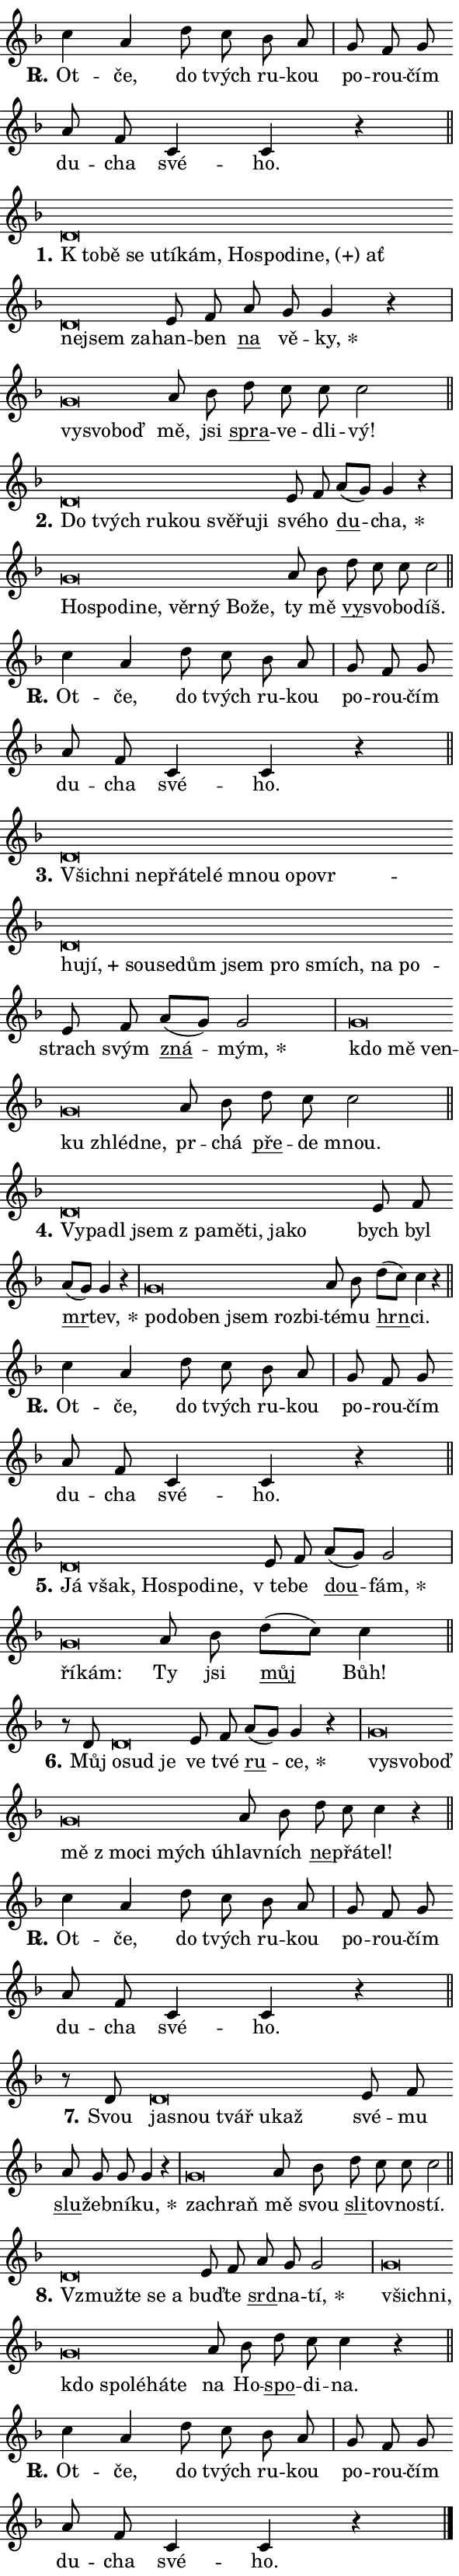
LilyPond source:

\version "2.24.0"
\header { tagline = "" }
\paper {
  indent = 0\cm
  top-margin = 0\cm
  right-margin = 0.13\cm % to fit lyric hyphens
  bottom-margin = 0\cm
  left-margin = 0\cm
  paper-width = 10\cm
  page-breaking = #ly:one-page-breaking
  system-system-spacing.basic-distance = #11
  score-system-spacing.basic-distance = #11
  ragged-last = ##f
}


%% Author: Thomas Morley
%% https://lists.gnu.org/archive/html/lilypond-user/2020-05/msg00002.html
#(define (line-position grob)
"Returns position of @var[grob} in current system:
   @code{'start}, if at first time-step
   @code{'end}, if at last time-step
   @code{'middle} otherwise
"
  (let* ((col (ly:item-get-column grob))
         (ln (ly:grob-object col 'left-neighbor))
         (rn (ly:grob-object col 'right-neighbor))
         (col-to-check-left (if (ly:grob? ln) ln col))
         (col-to-check-right (if (ly:grob? rn) rn col))
         (break-dir-left
           (and
             (ly:grob-property col-to-check-left 'non-musical #f)
             (ly:item-break-dir col-to-check-left)))
         (break-dir-right
           (and
             (ly:grob-property col-to-check-right 'non-musical #f)
             (ly:item-break-dir col-to-check-right))))
        (cond ((eqv? 1 break-dir-left) 'start)
              ((eqv? -1 break-dir-right) 'end)
              (else 'middle))))

#(define (tranparent-at-line-position vctor)
  (lambda (grob)
  "Relying on @code{line-position} select the relevant enry from @var{vctor}.
Used to determine transparency,"
    (case (line-position grob)
      ((end) (not (vector-ref vctor 0)))
      ((middle) (not (vector-ref vctor 1)))
      ((start) (not (vector-ref vctor 2))))))

noteHeadBreakVisibility =
#(define-music-function (break-visibility)(vector?)
"Makes @code{NoteHead}s transparent relying on @var{break-visibility}"
#{
  \override NoteHead.transparent =
    #(tranparent-at-line-position break-visibility)
#})

#(define delete-ledgers-for-transparent-note-heads
  (lambda (grob)
    "Reads whether a @code{NoteHead} is transparent.
If so this @code{NoteHead} is removed from @code{'note-heads} from
@var{grob}, which is supposed to be @code{LedgerLineSpanner}.
As a result ledgers are not printed for this @code{NoteHead}"
    (let* ((nhds-array (ly:grob-object grob 'note-heads))
           (nhds-list
             (if (ly:grob-array? nhds-array)
                 (ly:grob-array->list nhds-array)
                 '()))
           ;; Relies on the transparent-property being done before
           ;; Staff.LedgerLineSpanner.after-line-breaking is executed.
           ;; This is fragile ...
           (to-keep
             (remove
               (lambda (nhd)
                 (ly:grob-property nhd 'transparent #f))
               nhds-list)))
      ;; TODO find a better method to iterate over grob-arrays, similiar
      ;; to filter/remove etc for lists
      ;; For now rebuilt from scratch
      (set! (ly:grob-object grob 'note-heads)  '())
      (for-each
        (lambda (nhd)
          (ly:pointer-group-interface::add-grob grob 'note-heads nhd))
        to-keep))))

squashNotes = {
  \override NoteHead.X-extent = #'(-0.2 . 0.2)
  \override NoteHead.Y-extent = #'(-0.75 . 0)
  \override NoteHead.stencil =
    #(lambda (grob)
       (let ((pos (ly:grob-property grob 'staff-position)))
         (begin
           (if (< pos -7) (display "ERROR: Lower brevis then expected\n") (display ""))
           (if (<= pos -6) ly:text-interface::print ly:note-head::print))))
}
unSquashNotes = {
  \revert NoteHead.X-extent
  \revert NoteHead.Y-extent
  \revert NoteHead.stencil
}

hideNotes = \noteHeadBreakVisibility #begin-of-line-visible
unHideNotes = \noteHeadBreakVisibility #all-visible

% work-around for resetting accidentals
% https://lilypond.org/doc/v2.23/Documentation/notation/displaying-rhythms#unmetered-music
cadenzaMeasure = {
  \cadenzaOff
  \partial 1024 s1024
  \cadenzaOn
}

#(define-markup-command (accent layout props text) (markup?)
  "Underline accented syllable"
  (interpret-markup layout props
    #{\markup \override #'(offset . 4.3) \underline { #text }#}))

responsum = \markup \concat {
  "R" \hspace #-1.05 \path #0.1 #'((moveto 0 0.07) (lineto 0.9 0.8)) \hspace #0.05 "."
}

spaceSize = #0.6828661417322834 % exact space size for TeX Gyre Schola

\layout {
  \context {
    \Staff
    \remove "Time_signature_engraver"
    \override LedgerLineSpanner.after-line-breaking = #delete-ledgers-for-transparent-note-heads
  }
  \context {
    \Lyrics {
      \override LyricSpace.minimum-distance = \spaceSize
      \override LyricText.font-name = #"TeX Gyre Schola"
      \override LyricText.font-size = 1
      \override StanzaNumber.font-name = #"TeX Gyre Schola Bold"
      \override StanzaNumber.font-size = 1
    }
  }
  \context {
    \Score 
    \override NoteHead.text =
      #(lambda (grob) 
        (let ((pos (ly:grob-property grob 'staff-position)))
          #{\markup {
            \combine
              \halign #-0.55 \raise #(if (= pos -6) 0 0.5) \override #'(thickness . 2) \draw-line #'(3.2 . 0)
              \musicglyph "noteheads.sM1"
          }#}))
  }
}

% magnetic-lyrics.ily
%
%   written by
%     Jean Abou Samra <jean@abou-samra.fr>
%     Werner Lemberg <wl@gnu.org>
%
%   adapted by
%     Jiri Hon <jiri.hon@gmail.com>
%
% Version 2022-Apr-15

% https://www.mail-archive.com/lilypond-user@gnu.org/msg149350.html

#(define (Left_hyphen_pointer_engraver context)
   "Collect syllable-hyphen-syllable occurrences in lyrics and store
them in properties.  This engraver only looks to the left.  For
example, if the lyrics input is @code{foo -- bar}, it does the
following.

@itemize @bullet
@item
Set the @code{text} property of the @code{LyricHyphen} grob between
@q{foo} and @q{bar} to @code{foo}.

@item
Set the @code{left-hyphen} property of the @code{LyricText} grob with
text @q{foo} to the @code{LyricHyphen} grob between @q{foo} and
@q{bar}.
@end itemize

Use this auxiliary engraver in combination with the
@code{lyric-@/text::@/apply-@/magnetic-@/offset!} hook."
   (let ((hyphen #f)
         (text #f))
     (make-engraver
      (acknowledgers
       ((lyric-syllable-interface engraver grob source-engraver)
        (set! text grob)))
      (end-acknowledgers
       ((lyric-hyphen-interface engraver grob source-engraver)
        ;(when (not (grob::has-interface grob 'lyric-space-interface))
          (set! hyphen grob)));)
      ((stop-translation-timestep engraver)
       (when (and text hyphen)
         (ly:grob-set-object! text 'left-hyphen hyphen))
       (set! text #f)
       (set! hyphen #f)))))

#(define (lyric-text::apply-magnetic-offset! grob)
   "If the space between two syllables is less than the value in
property @code{LyricText@/.details@/.squash-threshold}, move the right
syllable to the left so that it gets concatenated with the left
syllable.

Use this function as a hook for
@code{LyricText@/.after-@/line-@/breaking} if the
@code{Left_@/hyphen_@/pointer_@/engraver} is active."
   (let ((hyphen (ly:grob-object grob 'left-hyphen #f)))
     (when hyphen
       (let ((left-text (ly:spanner-bound hyphen LEFT)))
         (when (grob::has-interface left-text 'lyric-syllable-interface)
           (let* ((common (ly:grob-common-refpoint grob left-text X))
                  (this-x-ext (ly:grob-extent grob common X))
                  (left-x-ext
                   (begin
                     ;; Trigger magnetism for left-text.
                     (ly:grob-property left-text 'after-line-breaking)
                     (ly:grob-extent left-text common X)))
                  ;; `delta` is the gap width between two syllables.
                  (delta (- (interval-start this-x-ext)
                            (interval-end left-x-ext)))
                  (details (ly:grob-property grob 'details))
                  (threshold (assoc-get 'squash-threshold details 0.2)))
             (when (< delta threshold)
               (let* (;; We have to manipulate the input text so that
                      ;; ligatures crossing syllable boundaries are not
                      ;; disabled.  For languages based on the Latin
                      ;; script this is essentially a beautification.
                      ;; However, for non-Western scripts it can be a
                      ;; necessity.
                      (lt (ly:grob-property left-text 'text))
                      (rt (ly:grob-property grob 'text))
                      (is-space (grob::has-interface hyphen 'lyric-space-interface))
                      (space (if is-space " " ""))
                      (extra-delta (if is-space spaceSize 0))
                      ;; Append new syllable.
                      (ltrt-space (if (and (string? lt) (string? rt))
                                (string-append lt space rt)
                                (make-concat-markup (list lt space rt))))
                      ;; Right-align `ltrt` to the right side.
                      (ltrt-space-markup (grob-interpret-markup
                               grob
                               (make-translate-markup
                                (cons (interval-length this-x-ext) 0)
                                (make-right-align-markup ltrt-space)))))
                 (begin
                   ;; Don't print `left-text`.
                   (ly:grob-set-property! left-text 'stencil #f)
                   ;; Set text and stencil (which holds all collected
                   ;; syllables so far) and shift it to the left.
                   (ly:grob-set-property! grob 'text ltrt-space)
                   (ly:grob-set-property! grob 'stencil ltrt-space-markup)
                   (ly:grob-translate-axis! grob (- (- delta extra-delta)) X))))))))))


#(define (lyric-hyphen::displace-bounds-first grob)
   ;; Make very sure this callback isn't triggered too early.
   (let ((left (ly:spanner-bound grob LEFT))
         (right (ly:spanner-bound grob RIGHT)))
     (ly:grob-property left 'after-line-breaking)
     (ly:grob-property right 'after-line-breaking)
     (ly:lyric-hyphen::print grob)))

squashThreshold = #0.4

\layout {
  \context {
    \Lyrics
    \consists #Left_hyphen_pointer_engraver
    \override LyricText.after-line-breaking =
      #lyric-text::apply-magnetic-offset!
    \override LyricHyphen.stencil = #lyric-hyphen::displace-bounds-first
    \override LyricText.details.squash-threshold = \squashThreshold
    \override LyricHyphen.minimum-distance = 0
    \override LyricHyphen.minimum-length = \squashThreshold
  }
}

squashText = \override LyricText.details.squash-threshold = 9999
unSquashText = \override LyricText.details.squash-threshold = \squashThreshold

leftText = \override LyricText.self-alignment-X = #LEFT
unLeftText = \revert LyricText.self-alignment-X

starOffset = #(lambda (grob) 
                (let ((x_offset (ly:self-alignment-interface::aligned-on-x-parent grob)))
                  (if (= x_offset 0) 0 (+ x_offset 1.2))))

star = #(define-music-function (syllable)(string?)
"Append star separator at the end of a syllable"
#{
  \once \override LyricText.X-offset = #starOffset
  \lyricmode { \markup {
    #syllable
    \override #'((font-name . "TeX Gyre Schola Bold")) \hspace #0.2 \lower #0.65 \larger "*"
  } }
#})

starAccent = #(define-music-function (syllable)(string?)
"Append star separator at the end of a syllable and make accent"
#{
  \once \override LyricText.X-offset = #starOffset
  \lyricmode { \markup {
    \accent #syllable
    \override #'((font-name . "TeX Gyre Schola Bold")) \hspace #0.2 \lower #0.65 \larger "*"
  } }
#})

breath = #(define-music-function (syllable)(string?)
"Append breathing indicator at the end of a syllable"
#{
  \lyricmode { \markup { #syllable "+" } }
#})

optionalBreath = #(define-music-function (syllable)(string?)
"Append optional breathing indicator at the end of a syllable"
#{
  \lyricmode { \markup { #syllable "(+)" } }
#})


\score {
    <<
        \new Voice = "melody" { \cadenzaOn \key f \major \relative { c''4 a d8 c bes a \cadenzaMeasure \bar "|" g f g \bar "" a f \bar "" c4 c r \cadenzaMeasure \bar "||" \break } }
        \new Lyrics \lyricsto "melody" { \lyricmode { \set stanza = \responsum
Ot -- če, do tvých ru -- kou po -- rou -- čím du -- cha své -- ho. } }
    >>
    \layout {}
}

\score {
    <<
        \new Voice = "melody" { \cadenzaOn \key f \major \relative { \squashNotes d'\breve*1/16 \hideNotes \breve*1/16 \bar "" \breve*1/16 \bar "" \breve*1/16 \bar "" \breve*1/16 \bar "" \breve*1/16 \bar "" \breve*1/16 \bar "" \breve*1/16 \bar "" \breve*1/16 \bar "" \breve*1/16 \bar "" \breve*1/16 \bar "" \breve*1/16 \bar "" \breve*1/16 \breve*1/16 \bar "" \unHideNotes \unSquashNotes e8 f \bar "" a g g4 r \cadenzaMeasure \bar "|" \squashNotes g\breve*1/16 \hideNotes \breve*1/16 \breve*1/16 \bar "" \unHideNotes \unSquashNotes a8 bes \bar "" d c c c2 \cadenzaMeasure \bar "||" \break } }
        \new Lyrics \lyricsto "melody" { \lyricmode { \set stanza = "1."
\leftText "K to" -- \squashText bě se u -- tí -- kám, Ho -- spo -- di -- \optionalBreath ne, ať nej -- sem za -- \unLeftText \unSquashText han -- ben \markup \accent na vě -- \star ky, \leftText vy -- \squashText svo -- boď \unLeftText \unSquashText mě, jsi \markup \accent spra -- ve -- dli -- vý! } }
    >>
    \layout {}
}

\score {
    <<
        \new Voice = "melody" { \cadenzaOn \key f \major \relative { \squashNotes d'\breve*1/16 \hideNotes \breve*1/16 \bar "" \breve*1/16 \bar "" \breve*1/16 \bar "" \breve*1/16 \bar "" \breve*1/16 \breve*1/16 \bar "" \unHideNotes \unSquashNotes e8 f \bar "" a[( g)] g4 r \cadenzaMeasure \bar "|" \squashNotes g\breve*1/16 \hideNotes \breve*1/16 \bar "" \breve*1/16 \bar "" \breve*1/16 \bar "" \breve*1/16 \bar "" \breve*1/16 \bar "" \breve*1/16 \breve*1/16 \bar "" \unHideNotes \unSquashNotes a8 bes \bar "" d c c c2 \cadenzaMeasure \bar "||" \break } }
        \new Lyrics \lyricsto "melody" { \lyricmode { \set stanza = "2."
\leftText Do \squashText tvých ru -- kou svě -- řu -- ji \unLeftText \unSquashText své -- ho \markup \accent du -- \star cha, \leftText Ho -- \squashText spo -- di -- ne, věr -- ný Bo -- že, \unLeftText \unSquashText ty mě \markup \accent vy -- svo -- bo -- díš. } }
    >>
    \layout {}
}

\score {
    <<
        \new Voice = "melody" { \cadenzaOn \key f \major \relative { c''4 a d8 c bes a \cadenzaMeasure \bar "|" g f g \bar "" a f \bar "" c4 c r \cadenzaMeasure \bar "||" \break } }
        \new Lyrics \lyricsto "melody" { \lyricmode { \set stanza = \responsum
Ot -- če, do tvých ru -- kou po -- rou -- čím du -- cha své -- ho. } }
    >>
    \layout {}
}

\score {
    <<
        \new Voice = "melody" { \cadenzaOn \key f \major \relative { \squashNotes d'\breve*1/16 \hideNotes \breve*1/16 \bar "" \breve*1/16 \bar "" \breve*1/16 \bar "" \breve*1/16 \bar "" \breve*1/16 \bar "" \breve*1/16 \bar "" \breve*1/16 \bar "" \breve*1/16 \bar "" \breve*1/16 \bar "" \breve*1/16 \bar "" \breve*1/16 \bar "" \breve*1/16 \bar "" \breve*1/16 \bar "" \breve*1/16 \bar "" \breve*1/16 \bar "" \breve*1/16 \bar "" \breve*1/16 \bar "" \breve*1/16 \breve*1/16 \bar "" \unHideNotes \unSquashNotes e8 f \bar "" a[( g)] g2 \cadenzaMeasure \bar "|" \squashNotes g\breve*1/16 \hideNotes \breve*1/16 \bar "" \breve*1/16 \bar "" \breve*1/16 \bar "" \breve*1/16 \breve*1/16 \bar "" \unHideNotes \unSquashNotes a8 bes \bar "" d c c2 \cadenzaMeasure \bar "||" \break } }
        \new Lyrics \lyricsto "melody" { \lyricmode { \set stanza = "3."
\leftText Všich -- \squashText ni ne -- přá -- te -- lé mnou o -- po -- vr -- hu -- \breath "jí," sou -- se -- dům jsem pro smích, na po -- \unLeftText \unSquashText strach svým \markup \accent zná -- \star mým, \leftText kdo \squashText mě ven -- ku zhléd -- ne, \unLeftText \unSquashText pr -- chá \markup \accent pře -- de mnou. } }
    >>
    \layout {}
}

\score {
    <<
        \new Voice = "melody" { \cadenzaOn \key f \major \relative { \squashNotes d'\breve*1/16 \hideNotes \breve*1/16 \bar "" \breve*1/16 \bar "" \breve*1/16 \bar "" \breve*1/16 \bar "" \breve*1/16 \bar "" \breve*1/16 \bar "" \breve*1/16 \breve*1/16 \bar "" \unHideNotes \unSquashNotes e8 f \bar "" a[( g)] g4 r \cadenzaMeasure \bar "|" \squashNotes g\breve*1/16 \hideNotes \breve*1/16 \bar "" \breve*1/16 \bar "" \breve*1/16 \bar "" \breve*1/16 \breve*1/16 \bar "" \unHideNotes \unSquashNotes a8 bes \bar "" d[( c)] c4 r \cadenzaMeasure \bar "||" \break } }
        \new Lyrics \lyricsto "melody" { \lyricmode { \set stanza = "4."
\leftText Vy -- \squashText pa -- dl jsem "z pa" -- mě -- ti, ja -- ko \unLeftText \unSquashText bych byl \markup \accent mr -- \star tev, \leftText po -- \squashText do -- ben jsem roz -- bi -- \unLeftText \unSquashText té -- mu \markup \accent hrn -- ci. } }
    >>
    \layout {}
}

\score {
    <<
        \new Voice = "melody" { \cadenzaOn \key f \major \relative { c''4 a d8 c bes a \cadenzaMeasure \bar "|" g f g \bar "" a f \bar "" c4 c r \cadenzaMeasure \bar "||" \break } }
        \new Lyrics \lyricsto "melody" { \lyricmode { \set stanza = \responsum
Ot -- če, do tvých ru -- kou po -- rou -- čím du -- cha své -- ho. } }
    >>
    \layout {}
}

\score {
    <<
        \new Voice = "melody" { \cadenzaOn \key f \major \relative { \squashNotes d'\breve*1/16 \hideNotes \breve*1/16 \bar "" \breve*1/16 \bar "" \breve*1/16 \bar "" \breve*1/16 \breve*1/16 \bar "" \unHideNotes \unSquashNotes e8 f \bar "" a[( g)] g2 \cadenzaMeasure \bar "|" \squashNotes g\breve*1/16 \hideNotes \breve*1/16 \bar "" \unHideNotes \unSquashNotes a8 bes \bar "" d[( c)] c4 \cadenzaMeasure \bar "||" \break } }
        \new Lyrics \lyricsto "melody" { \lyricmode { \set stanza = "5."
\leftText Já \squashText však, Ho -- spo -- di -- ne, \unLeftText \unSquashText "v te" -- be \markup \accent dou -- \star fám, \leftText ří -- \squashText kám: \unLeftText \unSquashText Ty jsi \markup \accent můj Bůh! } }
    >>
    \layout {}
}

\score {
    <<
        \new Voice = "melody" { \cadenzaOn \key f \major \relative { r8 d' \squashNotes d\breve*1/16 \hideNotes \breve*1/16 \breve*1/16 \bar "" \unHideNotes \unSquashNotes e8 f \bar "" a[( g)] g4 r \cadenzaMeasure \bar "|" \squashNotes g\breve*1/16 \hideNotes \breve*1/16 \bar "" \breve*1/16 \bar "" \breve*1/16 \bar "" \breve*1/16 \bar "" \breve*1/16 \bar "" \breve*1/16 \breve*1/16 \bar "" \unHideNotes \unSquashNotes a8 bes \bar "" d c c4 r \cadenzaMeasure \bar "||" \break } }
        \new Lyrics \lyricsto "melody" { \lyricmode { \set stanza = "6."
Můj \leftText o -- \squashText sud je \unLeftText \unSquashText ve tvé \markup \accent ru -- \star ce, \leftText vy -- \squashText svo -- boď mě "z mo" -- ci mých ú -- \unLeftText \unSquashText hlav -- ních \markup \accent ne -- přá -- tel! } }
    >>
    \layout {}
}

\score {
    <<
        \new Voice = "melody" { \cadenzaOn \key f \major \relative { c''4 a d8 c bes a \cadenzaMeasure \bar "|" g f g \bar "" a f \bar "" c4 c r \cadenzaMeasure \bar "||" \break } }
        \new Lyrics \lyricsto "melody" { \lyricmode { \set stanza = \responsum
Ot -- če, do tvých ru -- kou po -- rou -- čím du -- cha své -- ho. } }
    >>
    \layout {}
}

\score {
    <<
        \new Voice = "melody" { \cadenzaOn \key f \major \relative { r8 d' \squashNotes d\breve*1/16 \hideNotes \breve*1/16 \bar "" \breve*1/16 \bar "" \breve*1/16 \breve*1/16 \bar "" \unHideNotes \unSquashNotes e8 f \bar "" a g g g4 r \cadenzaMeasure \bar "|" \squashNotes g\breve*1/16 \hideNotes \breve*1/16 \bar "" \unHideNotes \unSquashNotes a8 bes \bar "" d c c c2 \cadenzaMeasure \bar "||" \break } }
        \new Lyrics \lyricsto "melody" { \lyricmode { \set stanza = "7."
Svou \leftText ja -- \squashText snou tvář u -- kaž \unLeftText \unSquashText své -- mu \markup \accent slu -- žeb -- ní -- \star ku, \leftText za -- \squashText chraň \unLeftText \unSquashText mě svou \markup \accent sli -- tov -- no -- stí. } }
    >>
    \layout {}
}

\score {
    <<
        \new Voice = "melody" { \cadenzaOn \key f \major \relative { \squashNotes d'\breve*1/16 \hideNotes \breve*1/16 \bar "" \breve*1/16 \breve*1/16 \bar "" \unHideNotes \unSquashNotes e8 f \bar "" a g g2 \cadenzaMeasure \bar "|" \squashNotes g\breve*1/16 \hideNotes \breve*1/16 \bar "" \breve*1/16 \bar "" \breve*1/16 \bar "" \breve*1/16 \bar "" \breve*1/16 \breve*1/16 \bar "" \unHideNotes \unSquashNotes a8 bes \bar "" d c c4 r \cadenzaMeasure \bar "||" \break } }
        \new Lyrics \lyricsto "melody" { \lyricmode { \set stanza = "8."
\leftText Vzmuž -- \squashText te se a \unLeftText \unSquashText buď -- te \markup \accent srd -- na -- \star tí, \leftText všich -- \squashText ni, kdo spo -- lé -- há -- te \unLeftText \unSquashText na Ho -- \markup \accent spo -- di -- na. } }
    >>
    \layout {}
}

\score {
    <<
        \new Voice = "melody" { \cadenzaOn \key f \major \relative { c''4 a d8 c bes a \cadenzaMeasure \bar "|" g f g \bar "" a f \bar "" c4 c r \cadenzaMeasure \bar "||" \break } \bar "|." }
        \new Lyrics \lyricsto "melody" { \lyricmode { \set stanza = \responsum
Ot -- če, do tvých ru -- kou po -- rou -- čím du -- cha své -- ho. } }
    >>
    \layout {}
}
